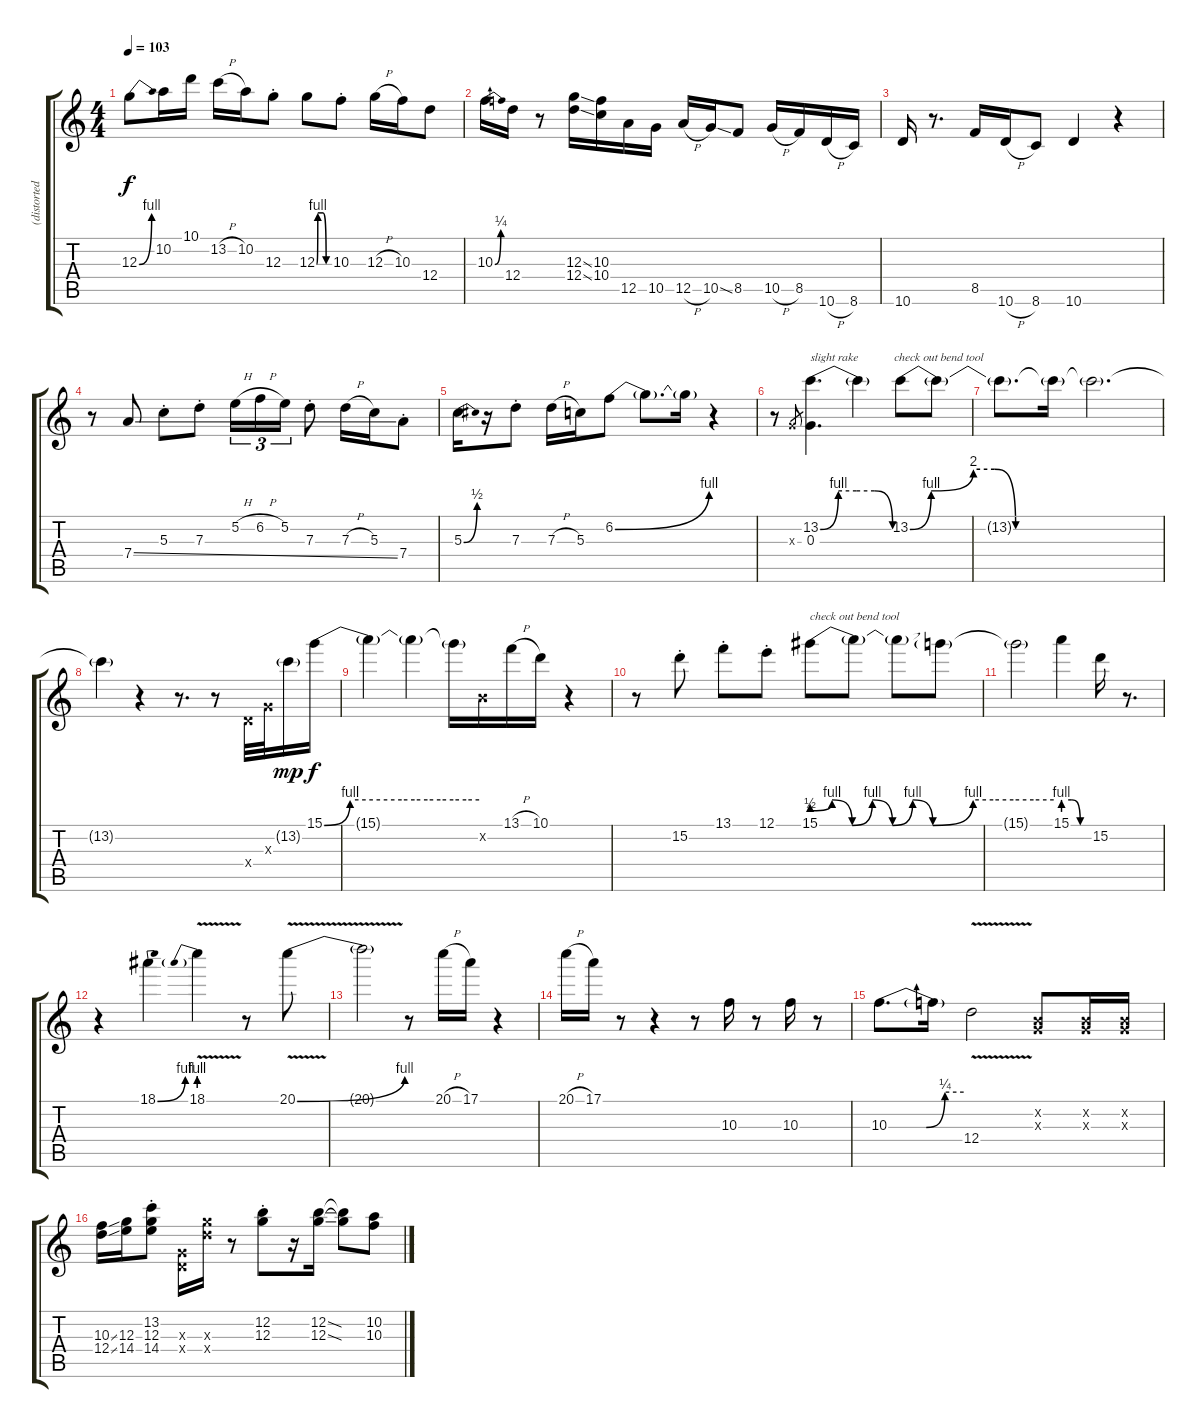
\track ("(distorted)" "(distorted") {instrument distortionguitar}
\staff {score tabs}
\tuning (E4 B3 G3 D3 A2 E2) {hide}
\ts (4 4)
\tempo 103
\clef g2
\ks c
12.3{be (bend 0 0 60 4)}.8{dy f} 10.2.16 10.1.16 13.2{h}.16 10.2.16 12.3{st}.8 12.3{be (custom 0 0 5 4 30 4 45 0 60 0)}.8 10.3{st}.8 12.3{h}.16 10.3.16 12.4.8 |
10.3{be (bend 0 0 60 1)}.16 12.4.16 r.8 (12.3{ss} 12.4{ss}).16 (10.3 10.4).16 12.5.16 10.5.16 12.5{h}.16 10.5{ss}.16 8.5.8 10.5{h}.16 8.5.16 10.6{h}.16 8.6.16 |
10.6.16 r.8{d} 8.5.16 10.6{h}.16 8.6.8 10.6.4 r.4 |
r.8 7.4{ss}.8 5.3{st}.8 7.3{st}.8 5.2{h}.16{tu (3 2)} 6.2{h}.16{tu (3 2)} 5.2.16{tu (3 2)} 7.3{st}.8 7.3{h}.16 5.3.16 7.4{st}.8 |
5.3{be (bend 0 0 60 2)}.16 r.16 7.3{st}.8 7.3{h}.16 5.3.16 6.2{be (bend 0 0 60 4)}.8 6.2{t}.8{d} 6.2{t}.16 r.4 |
r.8 0.3{x}.8{gr} (13.2{be (custom 0 0 15 4 30 4 45 4 60 0)} 0.3).4{d txt "slight rake            check out bend tool"} 13.2{t}.4 13.2{be (custom 0 0 5 4 5 4 15 8 20 8 25 0 35 0 40 0 40 0 45 0 45 0 45 0 50 0 50 0 55 0 55 0 55 0 60 0)}.8 13.2{t}.8 |
13.2{t}.8{d} 13.2{t}.16 13.2{t}.2{d} |
13.2{t}.4 r.4 r.8{d} r.8 0.4{x}.32 0.3{x}.32 13.2{g}.16{dy mp} 15.1{be (custom 0 0 10 4 30 4 30 4 35 4 35 4 40 4 40 4 40 4 45 4 45 4 50 4 50 4 50 4 55 4 55 4 60 4 60 4)}.16{dy f} |
15.1{t}.4 15.1{t}.4 15.1{t}.16 0.2{x}.16 13.1{h}.16 10.1.16 r.4 |
r.8 15.2{st}.8 13.1{st}.8 12.1{st}.8 15.1{be (custom 0 2 5 4 10 0 15 4 20 0 25 4 30 0 40 4 45 4 45 4 50 4 50 4 55 4 55 4 55 4 60 4)}.8{txt "check out bend tool"} 15.1{t}.8 15.1{t}.8 15.1{t}.8 |
15.1{t}.2 15.1{be (custom 0 4 20 4 40 0 60 0)}.4 15.2.16 r.8{d} |
r.4 18.1{be (bend 0 0 60 4)}.4 18.1{be (prebend 0 4 60 4) v}.4 r.8 20.1{be (bend 0 0 60 4) v}.8 |
20.1{t}.2 r.8 20.1{h}.16 17.1.16 r.4 |
20.1{h}.16 17.1.16 r.8 r.4 r.8 10.3.16 r.8 10.3.16 r.8 |
10.3{be (custom 0 0 30 0 45 1 60 1)}.8{d} 10.3{t}.16 12.4{v}.2 (0.2{x} 0.3{x}).8 (0.2{x} 0.3{x}).16 (0.2{x} 0.3{x}).16 |
(10.3{ss} 12.4{ss}).16 (12.3 14.4).16 (13.2{st} 12.3{st} 14.4{st}).8 (0.3{x} 0.4{x}).16 (12.3{x} 12.4{x}).16 r.8 (12.2{st} 12.3{st}).8 r.16 (12.2{ss} 12.3{ss}).16 (12.2{t} 12.3{t}).8 (10.2 10.3).8
